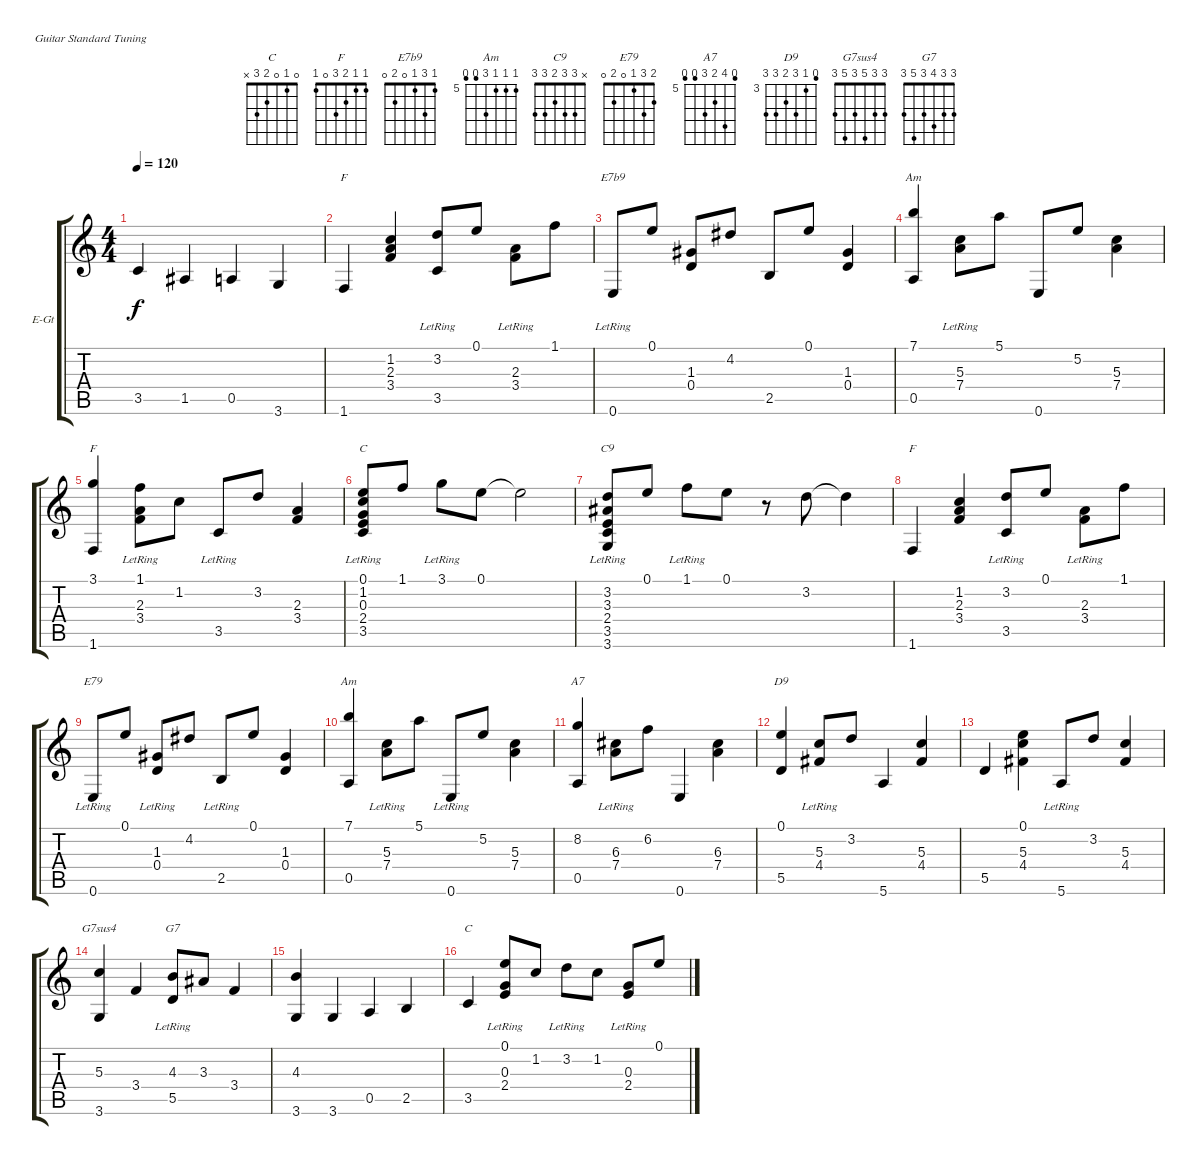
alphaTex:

\bracketExtendMode groupsimilarinstruments
\firstSystemTrackNameOrientation horizontal
\otherSystemsTrackNameOrientation horizontal
\track ("Jazz Guitar" "E-Gt") {instrument electricguitarmuted}
\staff {score tabs}
\tuning (E4 B3 G3 D3 A2 E2)
\chord ("C" 0 1 0 2 3 x)
\chord ("F" x x x x x x)
\chord ("E7b9" 1 3 1 0 2 0)
\chord ("Am" 5 5 5 7 4 4) {firstfret 5}
\chord ("F" 1 1 2 3 0 1)
\chord ("C9" x 3 3 2 3 3)
\chord ("E79" 2 3 1 0 2 0)
\chord ("A7" 4 8 6 7 4 4) {firstfret 5}
\chord ("D9" 2 3 5 4 5 5) {firstfret 3}
\chord ("G7sus4" 3 3 5 3 5 3)
\chord ("G7" 3 3 4 3 5 3)
\ts (4 4)
\tempo 120
\clef g2
\ks c
3.5.4{dy f} 1.5.4 0.5.4 3.6.4 |
1.6.4{ch "F"} (1.2 2.3 3.4).4 (3.2{lr} 3.5).8 0.1.8 (2.3{lr} 3.4).8 1.1.8 |
0.6{lr}.8{ch "E7b9"} 0.1.8 (1.3 0.4).8 4.2.8 2.5.8 0.1.8 (1.3 0.4).4 |
(7.1 0.5).4{ch "Am"} (5.3{lr} 7.4).8 5.1.8 0.6.8 5.2.8 (5.3 7.4).4 |
(3.1 1.6).4{ch "F"} (1.1{lr} 2.3 3.4).8 1.2.8 3.5{lr}.8 3.2.8 (2.3 3.4).4 |
(0.1{lr} 1.2 0.3 2.4 3.5).8{ch "C"} 1.1.8 3.1{lr}.8 0.1.8 0.1{t}.2 |
(3.2{lr} 3.3 2.4 3.5 3.6).8{ch "C9"} 0.1.8 1.1{lr}.8 0.1.8 r.8 3.2.8 3.2{t}.4 |
1.6.4{ch "F"} (1.2 2.3 3.4).4 (3.2{lr} 3.5).8 0.1.8 (2.3{lr} 3.4).8 1.1.8 |
0.6{lr}.8{ch "E79"} 0.1.8 (1.3{lr} 0.4).8 4.2.8 2.5{lr}.8 0.1.8 (1.3 0.4).4 |
(7.1 0.5).4{ch "Am"} (5.3{lr} 7.4).8 5.1.8 0.6{lr}.8 5.2.8 (5.3 7.4).4 |
(8.2 0.5).4{ch "A7"} (6.3{lr} 7.4).8 6.2.8 0.6.4 (6.3 7.4).4 |
(0.1 5.5).4{ch "D9"} (5.3{lr} 4.4).8 3.2.8 5.6.4 (5.3 4.4).4 |
5.5.4 (0.1 5.3 4.4).4 5.6{lr}.8 3.2.8 (5.3 4.4).4 |
(5.3 3.6).4{ch "G7sus4"} 3.4.4 (4.3{lr} 5.5).8{ch "G7"} 3.3.8 3.4.4 |
(4.3 3.6).4 3.6.4 0.5.4 2.5.4 |
3.5.4{ch "C"} (0.1{lr} 0.3 2.4).8 1.2.8 3.2{lr}.8 1.2.8 (0.3{lr} 2.4).8 0.1.8
